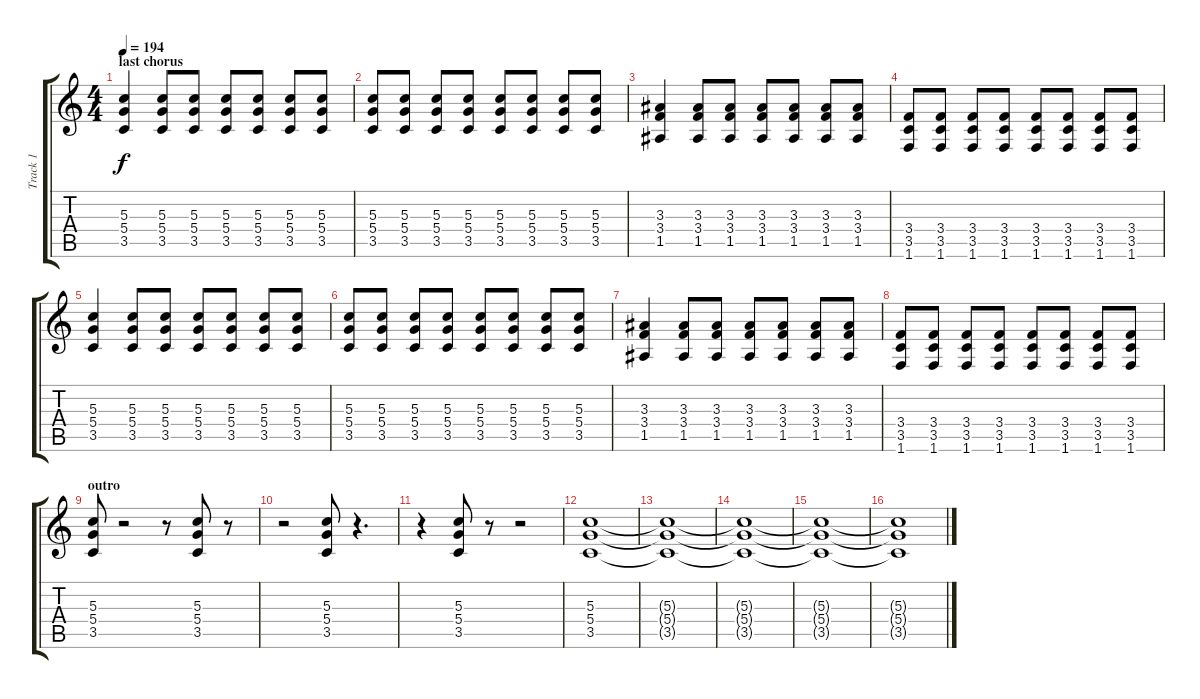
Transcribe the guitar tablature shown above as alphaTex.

\track ("Track 1" "Track 1") {instrument distortionguitar}
\staff {score tabs}
\tuning (E4 B3 G3 D3 A2 E2) {hide}
\ts (4 4)
\section ("" "last chorus")
\tempo 194
\clef g2
\ks c
(5.3 5.4 3.5).4{dy f} (5.3 5.4 3.5).8 (5.3 5.4 3.5).8 (5.3 5.4 3.5).8 (5.3 5.4 3.5).8 (5.3 5.4 3.5).8 (5.3 5.4 3.5).8 |
(5.3 5.4 3.5).8 (5.3 5.4 3.5).8 (5.3 5.4 3.5).8 (5.3 5.4 3.5).8 (5.3 5.4 3.5).8 (5.3 5.4 3.5).8 (5.3 5.4 3.5).8 (5.3 5.4 3.5).8 |
(3.3 3.4 1.5).4 (3.3 3.4 1.5).8 (3.3 3.4 1.5).8 (3.3 3.4 1.5).8 (3.3 3.4 1.5).8 (3.3 3.4 1.5).8 (3.3 3.4 1.5).8 |
(3.4 3.5 1.6).8 (3.4 3.5 1.6).8 (3.4 3.5 1.6).8 (3.4 3.5 1.6).8 (3.4 3.5 1.6).8 (3.4 3.5 1.6).8 (3.4 3.5 1.6).8 (3.4 3.5 1.6).8 |
(5.3 5.4 3.5).4 (5.3 5.4 3.5).8 (5.3 5.4 3.5).8 (5.3 5.4 3.5).8 (5.3 5.4 3.5).8 (5.3 5.4 3.5).8 (5.3 5.4 3.5).8 |
(5.3 5.4 3.5).8 (5.3 5.4 3.5).8 (5.3 5.4 3.5).8 (5.3 5.4 3.5).8 (5.3 5.4 3.5).8 (5.3 5.4 3.5).8 (5.3 5.4 3.5).8 (5.3 5.4 3.5).8 |
(3.3 3.4 1.5).4 (3.3 3.4 1.5).8 (3.3 3.4 1.5).8 (3.3 3.4 1.5).8 (3.3 3.4 1.5).8 (3.3 3.4 1.5).8 (3.3 3.4 1.5).8 |
(3.4 3.5 1.6).8 (3.4 3.5 1.6).8 (3.4 3.5 1.6).8 (3.4 3.5 1.6).8 (3.4 3.5 1.6).8 (3.4 3.5 1.6).8 (3.4 3.5 1.6).8 (3.4 3.5 1.6).8 |
\section ("" "outro")
(5.3 5.4 3.5).8 r.2 r.8 (5.3 5.4 3.5).8 r.8 |
r.2 (5.3 5.4 3.5).8 r.4{d} |
r.4 (5.3 5.4 3.5).8 r.8 r.2 |
(5.3 5.4 3.5).1 |
(5.3{t} 5.4{t} 3.5{t}).1 |
(5.3{t} 5.4{t} 3.5{t}).1 |
(5.3{t} 5.4{t} 3.5{t}).1 |
(5.3{t} 5.4{t} 3.5{t}).1
